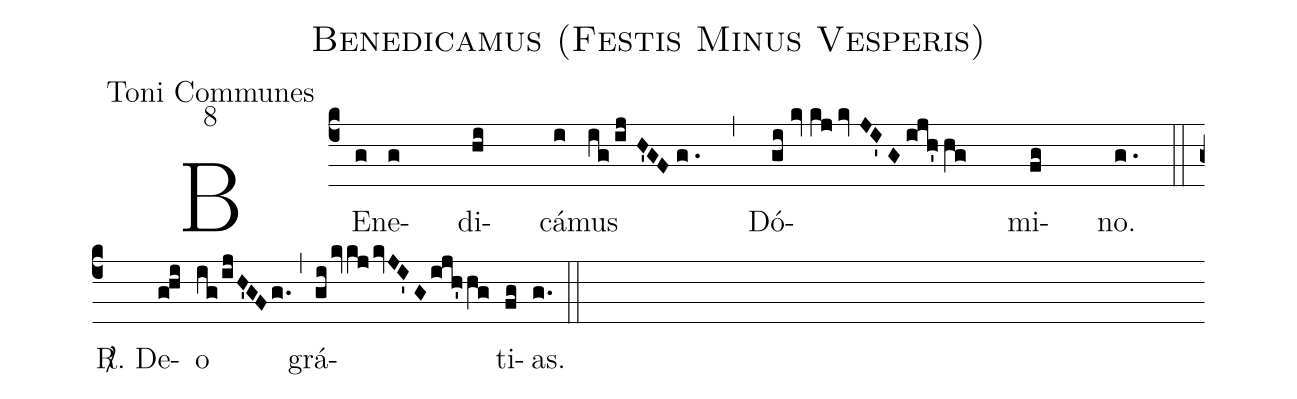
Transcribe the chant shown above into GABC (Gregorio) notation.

name:Benedicamus (Festis Minus Vesperis);
office-part:Toni Communes;
mode:8;
%%
(c4)BE(g)ne(g)di(hi)cá(i)mus(ig/ijH'GFg.) (,)Dó(gikvkjkvJI'Gijh'hg)mi(fg)no.(g.) (::z) <sp>R/</sp>. De(g!hi)o(ig/ijH'GFg.) (,) grá(gikvkjkvJI'Gijh'hg)ti(fg)as.(g.) (::)
